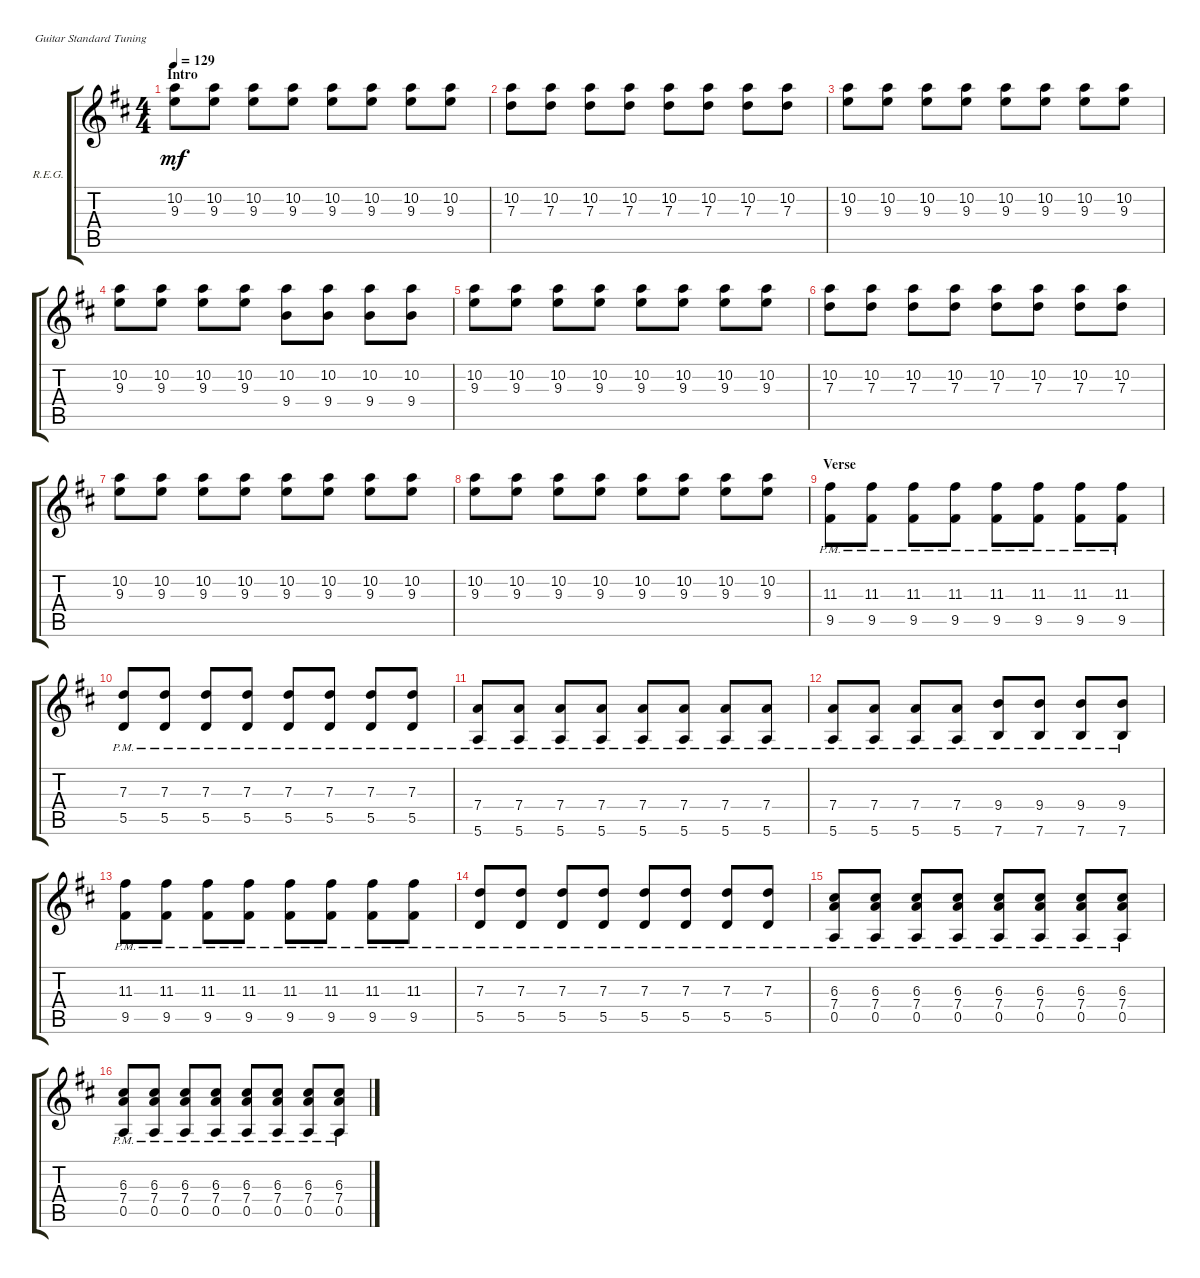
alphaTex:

\defaultSystemsLayout 4
\bracketExtendMode groupsimilarinstruments
\firstSystemTrackNameOrientation horizontal
\otherSystemsTrackNameOrientation horizontal
\track ("Rhythm Electric Guitar" "R.E.G.") {instrument distortionguitar}
\staff {score tabs}
\tuning (E4 B3 G3 D3 A2 E2)
\ts (4 4)
\section ("" "Intro")
\tempo 129
\clef g2
\ks d
(9.3 10.2).8{dy mf instrument distortionguitar} (10.2 9.3).8 (10.2 9.3).8 (10.2 9.3).8 (10.2 9.3).8 (10.2 9.3).8 (10.2 9.3).8 (9.3 10.2).8 |
(10.2 7.3).8 (7.3 10.2).8 (7.3 10.2).8 (7.3 10.2).8 (7.3 10.2).8 (7.3 10.2).8 (7.3 10.2).8 (7.3 10.2).8 |
(9.3 10.2).8 (9.3 10.2).8 (9.3 10.2).8 (9.3 10.2).8 (9.3 10.2).8 (9.3 10.2).8 (9.3 10.2).8 (9.3 10.2).8 |
(10.2 9.3).8 (10.2 9.3).8 (10.2 9.3).8 (10.2 9.3).8 (10.2 9.4).8 (10.2 9.4).8 (10.2 9.4).8 (10.2 9.4).8 |
(10.2 9.3).8 (10.2 9.3).8 (10.2 9.3).8 (10.2 9.3).8 (10.2 9.3).8 (10.2 9.3).8 (10.2 9.3).8 (10.2 9.3).8 |
(10.2 7.3).8 (10.2 7.3).8 (10.2 7.3).8 (10.2 7.3).8 (10.2 7.3).8 (10.2 7.3).8 (10.2 7.3).8 (10.2 7.3).8 |
(10.2 9.3).8 (10.2 9.3).8 (10.2 9.3).8 (10.2 9.3).8 (10.2 9.3).8 (10.2 9.3).8 (10.2 9.3).8 (10.2 9.3).8 |
(10.2 9.3).8 (10.2 9.3).8 (10.2 9.3).8 (10.2 9.3).8 (10.2 9.3).8 (10.2 9.3).8 (10.2 9.3).8 (10.2 9.3).8 |
\section ("" "Verse")
(9.5{pm} 11.3{pm}).8 (11.3{pm} 9.5{pm}).8 (11.3{pm} 9.5{pm}).8 (11.3{pm} 9.5{pm}).8 (11.3{pm} 9.5{pm}).8 (11.3{pm} 9.5{pm}).8 (11.3{pm} 9.5{pm}).8 (11.3{pm} 9.5{pm}).8 |
(5.5{pm} 7.3{pm}).8 (7.3{pm} 5.5{pm}).8 (7.3{pm} 5.5{pm}).8 (7.3{pm} 5.5{pm}).8 (7.3{pm} 5.5{pm}).8 (7.3{pm} 5.5{pm}).8 (7.3{pm} 5.5{pm}).8 (7.3{pm} 5.5{pm}).8 |
(7.4{pm} 5.6{pm}).8 (7.4{pm} 5.6{pm}).8 (7.4{pm} 5.6{pm}).8 (7.4{pm} 5.6{pm}).8 (7.4{pm} 5.6{pm}).8 (7.4{pm} 5.6{pm}).8 (7.4{pm} 5.6{pm}).8 (7.4{pm} 5.6{pm}).8 |
(7.4{pm} 5.6{pm}).8 (7.4{pm} 5.6{pm}).8 (7.4{pm} 5.6{pm}).8 (7.4{pm} 5.6{pm}).8 (7.6{pm} 9.4{pm}).8 (9.4{pm} 7.6{pm}).8 (9.4{pm} 7.6{pm}).8 (9.4{pm} 7.6{pm}).8 |
(11.3{pm} 9.5{pm}).8 (11.3{pm} 9.5{pm}).8 (11.3{pm} 9.5{pm}).8 (11.3{pm} 9.5{pm}).8 (11.3{pm} 9.5{pm}).8 (11.3{pm} 9.5{pm}).8 (11.3{pm} 9.5{pm}).8 (11.3{pm} 9.5{pm}).8 |
(7.3{pm} 5.5{pm}).8 (7.3{pm} 5.5{pm}).8 (7.3{pm} 5.5{pm}).8 (7.3{pm} 5.5{pm}).8 (7.3{pm} 5.5{pm}).8 (7.3{pm} 5.5{pm}).8 (7.3{pm} 5.5{pm}).8 (7.3{pm} 5.5{pm}).8 |
(0.5{pm} 7.4{pm} 6.3{pm}).8 (6.3{pm} 7.4{pm} 0.5{pm}).8 (6.3{pm} 7.4{pm} 0.5{pm}).8 (6.3{pm} 7.4{pm} 0.5{pm}).8 (6.3{pm} 7.4{pm} 0.5{pm}).8 (6.3{pm} 7.4{pm} 0.5{pm}).8 (6.3{pm} 7.4{pm} 0.5{pm}).8 (6.3{pm} 7.4{pm} 0.5{pm}).8 |
(6.3{pm} 7.4 0.5{pm}).8 (6.3{pm} 7.4 0.5{pm}).8 (6.3{pm} 7.4{pm} 0.5{pm}).8 (6.3{pm} 7.4{pm} 0.5{pm}).8 (6.3{pm} 7.4{pm} 0.5{pm}).8 (6.3{pm} 7.4{pm} 0.5{pm}).8 (6.3{pm} 7.4{pm} 0.5{pm}).8 (6.3{pm} 7.4{pm} 0.5{pm}).8
